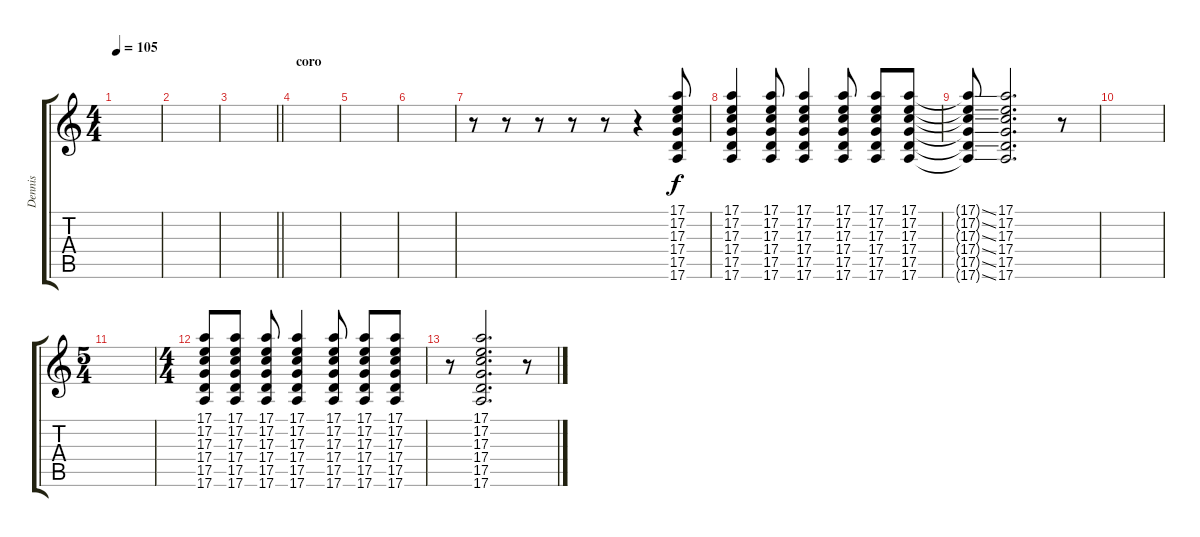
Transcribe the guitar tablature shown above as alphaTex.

\track ("Dennis" "Dennis") {instrument gunshot}
\staff {score tabs}
\tuning (E4 B3 G3 D3 A2 E2) {hide}
\ts (4 4)
\tempo 105
\clef g2
\ks c
|
|
\barLineRight lightlight
|
\section ("" "coro")
|
|
|
r.8 r.8 r.8 r.8 r.8 r.4 (17.1 17.2 17.3 17.4 17.5 17.6).8 |
(17.1 17.2 17.3 17.4 17.5 17.6).4 (17.1 17.2 17.3 17.4 17.5 17.6).8 (17.1 17.2 17.3 17.4 17.5 17.6).4 (17.1 17.2 17.3 17.4 17.5 17.6).8 (17.1 17.2 17.3 17.4 17.5 17.6).8 (17.1 17.2 17.3 17.4 17.5 17.6).8 |
(17.1{ss t} 17.2{ss t} 17.3{ss t} 17.4{ss t} 17.5{ss t} 17.6{ss t}).8 (17.1 17.2 17.3 17.4 17.5 17.6).2{d} r.8 |
|
\ts (5 4)
|
\ts (4 4)
(17.1 17.2 17.3 17.4 17.5 17.6).8 (17.1 17.2 17.3 17.4 17.5 17.6).8 (17.1 17.2 17.3 17.4 17.5 17.6).8 (17.1 17.2 17.3 17.4 17.5 17.6).4 (17.1 17.2 17.3 17.4 17.5 17.6).8 (17.1 17.2 17.3 17.4 17.5 17.6).8 (17.1 17.2 17.3 17.4 17.5 17.6).8 |
r.8 (17.1 17.2 17.3 17.4 17.5 17.6).2{d} r.8
